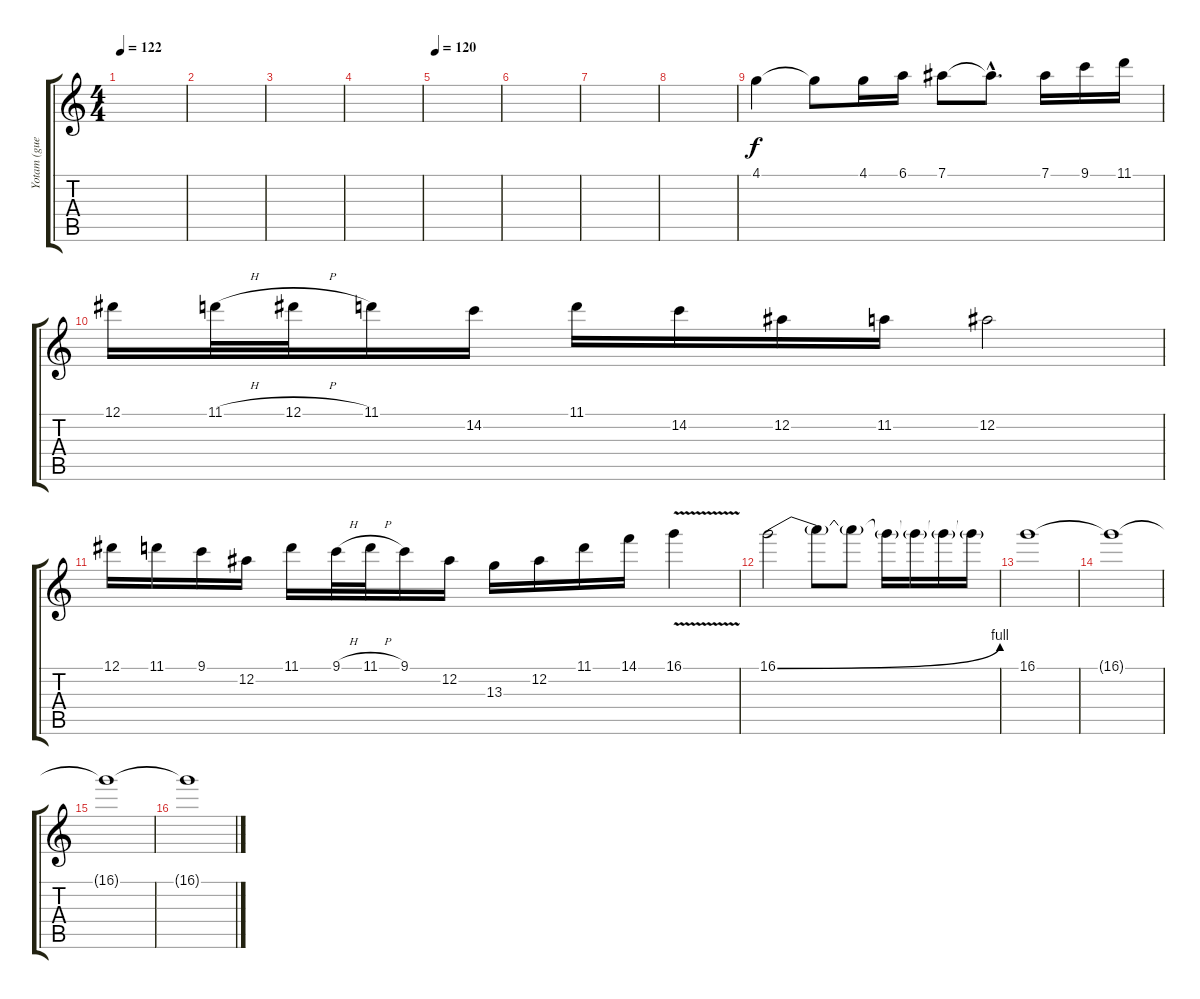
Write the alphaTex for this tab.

\track ("Yotam (guest musician)" "Yotam (gue") {instrument distortionguitar}
\staff {score tabs}
\tuning (Eb4 Bb3 Gb3 Db3 Ab2 Eb2) {hide}
\ts (4 4)
\tempo 122
\clef g2
\ks c
|
|
|
|
\tempo 120
|
|
|
|
4.1.4{volume 13 instrument distortionguitar} 4.1{t}.8 4.1.16 6.1.16 7.1.8 7.1{hac t}.8{d} 7.1.16 9.1.16 11.1.16 |
12.1.16 11.1{h}.32 12.1{h}.32 11.1.16 14.2.16 11.1.16 14.2.16 12.2.16 11.2.16 12.2.2 |
12.1.16 11.1.16 9.1.16 12.2.16 11.1.16 9.1{h}.32 11.1{h}.32 9.1.16 12.2.16 13.3.16 12.2.16 11.1.16 14.1.16 16.1{v}.4 |
16.1{be (bend 0 0 60 4)}.2 16.1{t}.8 16.1{t}.8 16.1{t}.16 16.1{t}.16 16.1{t}.16 16.1{t}.16 |
16.1.1 |
16.1{t}.1 |
16.1{t}.1 |
16.1{t}.1
